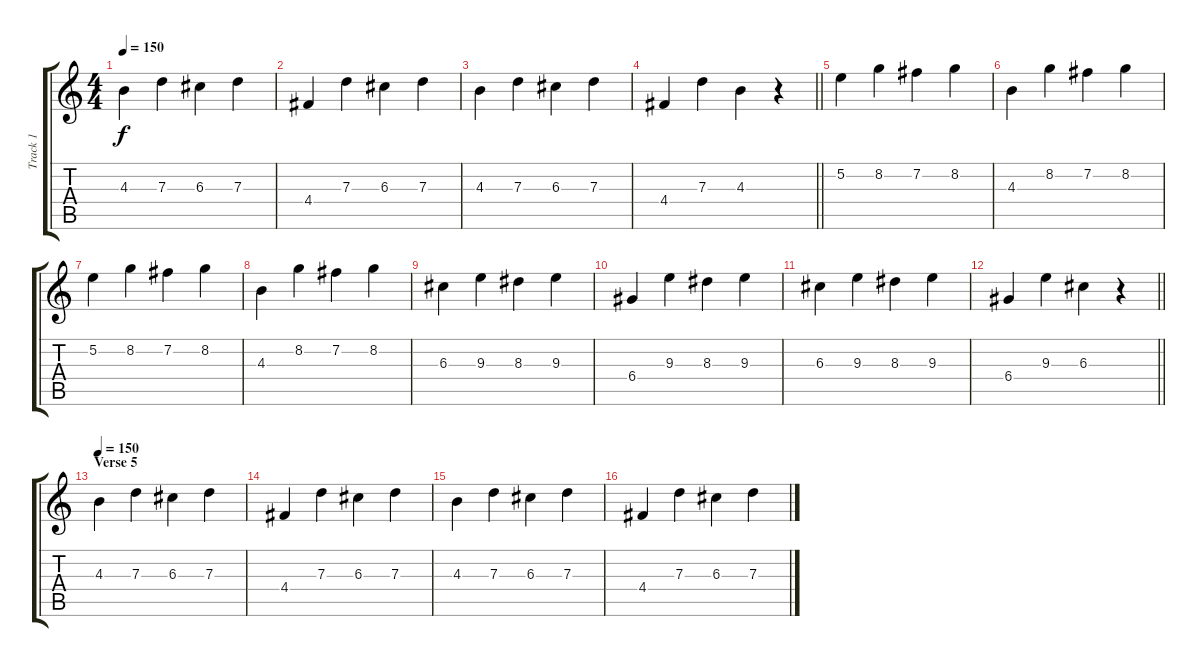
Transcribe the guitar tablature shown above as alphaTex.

\track ("Track 1" "Track 1") {instrument distortionguitar}
\staff {score tabs}
\tuning (E4 B3 G3 D3 A2 E2) {hide}
\ts (4 4)
\tempo 150
\clef g2
\ks c
4.3.4{dy f} 7.3.4 6.3.4 7.3.4 |
4.4.4 7.3.4 6.3.4 7.3.4 |
4.3.4 7.3.4 6.3.4 7.3.4 |
\barLineRight lightlight
4.4.4 7.3.4 4.3.4 r.4 |
\section ("" "")
5.2.4 8.2.4 7.2.4 8.2.4 |
4.3.4 8.2.4 7.2.4 8.2.4 |
5.2.4 8.2.4 7.2.4 8.2.4 |
4.3.4 8.2.4 7.2.4 8.2.4 |
6.3.4 9.3.4 8.3.4 9.3.4 |
6.4.4 9.3.4 8.3.4 9.3.4 |
6.3.4 9.3.4 8.3.4 9.3.4 |
\barLineRight lightlight
6.4.4 9.3.4 6.3.4 r.4 |
\section ("" "Verse 5")
\tempo 150
4.3.4 7.3.4 6.3.4 7.3.4 |
4.4.4 7.3.4 6.3.4 7.3.4 |
4.3.4 7.3.4 6.3.4 7.3.4 |
4.4.4 7.3.4 6.3.4 7.3.4
